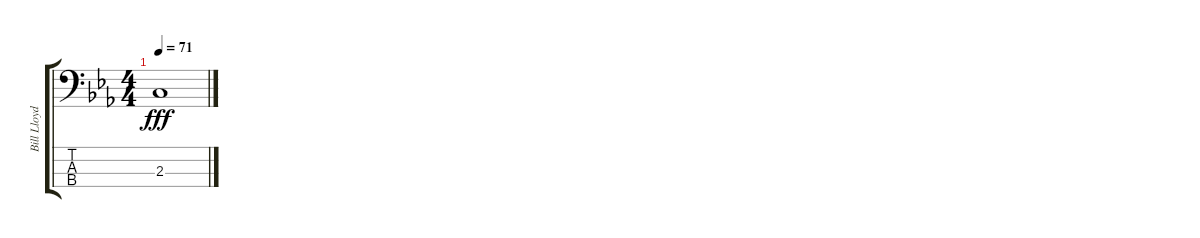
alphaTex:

\track ("Bill Lloyd [Bass Guitar]" "Bill Lloyd") {instrument electricbassfinger}
\staff {score tabs}
\tuning (Ab2 Eb2 Bb1 F1) {hide}
\ts (4 4)
\tempo 71
\clef f4
\ks cminor
2.3{t}.1{dy fff}
